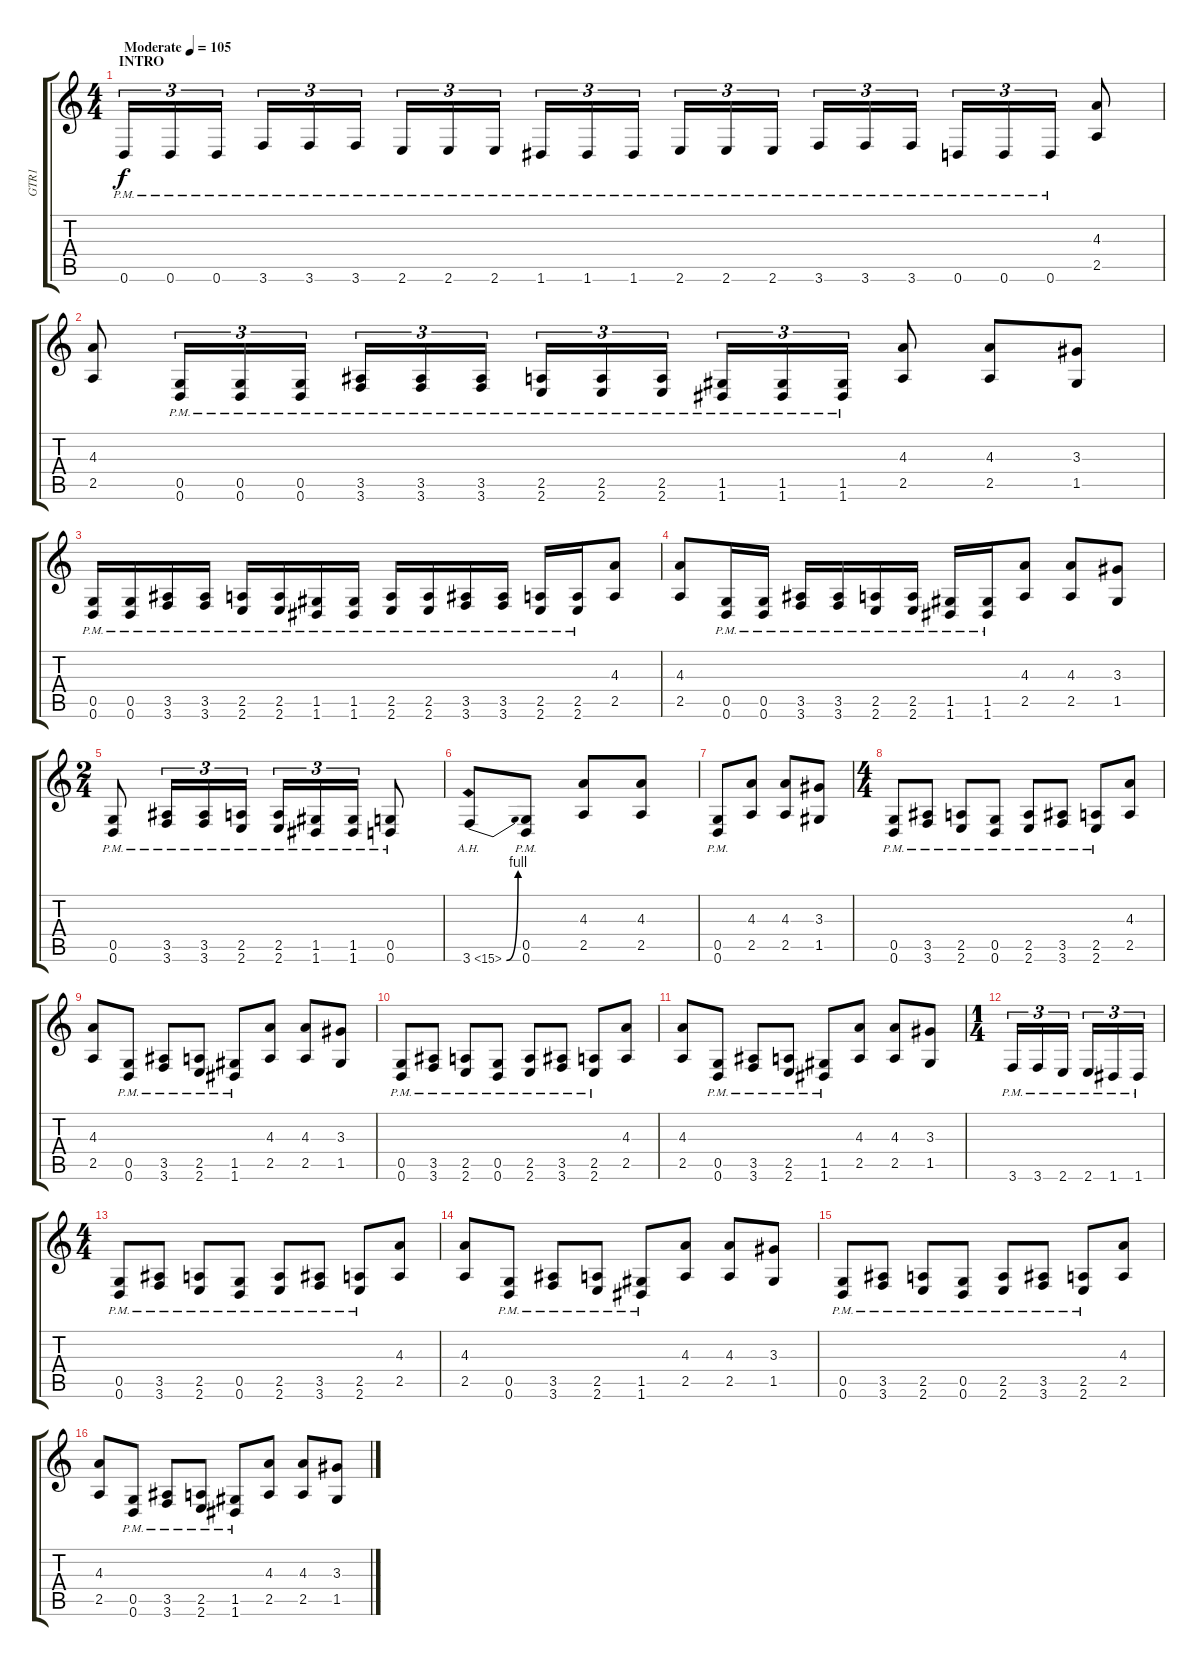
\track ("GTR1" "GTR1") {instrument distortionguitar}
\staff {score tabs}
\tuning (D4 A3 F3 C3 G2 D2) {hide}
\ts (4 4)
\section ("" "INTRO")
\tempo (105 "Moderate")
\clef g2
\ks c
0.6{pm}.16{tu (3 2) dy f instrument distortionguitar} 0.6{pm}.16{tu (3 2)} 0.6{pm}.16{tu (3 2) beam splitsecondary} 3.6{pm}.16{tu (3 2)} 3.6{pm}.16{tu (3 2)} 3.6{pm}.16{tu (3 2)} 2.6{pm}.16{tu (3 2)} 2.6{pm}.16{tu (3 2)} 2.6{pm}.16{tu (3 2) beam splitsecondary} 1.6{pm}.16{tu (3 2)} 1.6{pm}.16{tu (3 2)} 1.6{pm}.16{tu (3 2)} 2.6{pm}.16{tu (3 2)} 2.6{pm}.16{tu (3 2)} 2.6{pm}.16{tu (3 2) beam splitsecondary} 3.6{pm}.16{tu (3 2)} 3.6{pm}.16{tu (3 2)} 3.6{pm}.16{tu (3 2)} 0.6{pm}.16{tu (3 2)} 0.6{pm}.16{tu (3 2)} 0.6{pm}.16{tu (3 2)} (4.3 2.5).8 |
(4.3 2.5).8 (0.5{pm} 0.6{pm}).16{tu (3 2)} (0.5{pm} 0.6{pm}).16{tu (3 2)} (0.5{pm} 0.6{pm}).16{tu (3 2)} (3.5{pm} 3.6{pm}).16{tu (3 2)} (3.5{pm} 3.6{pm}).16{tu (3 2)} (3.5{pm} 3.6{pm}).16{tu (3 2) beam splitsecondary} (2.5{pm} 2.6{pm}).16{tu (3 2)} (2.5{pm} 2.6{pm}).16{tu (3 2)} (2.5{pm} 2.6{pm}).16{tu (3 2)} (1.5{pm} 1.6{pm}).16{tu (3 2)} (1.5{pm} 1.6{pm}).16{tu (3 2)} (1.5{pm} 1.6{pm}).16{tu (3 2)} (4.3 2.5).8 (4.3 2.5).8 (3.3 1.5).8 |
(0.5{pm} 0.6{pm}).16 (0.5{pm} 0.6{pm}).16 (3.5{pm} 3.6{pm}).16 (3.5{pm} 3.6{pm}).16 (2.5{pm} 2.6{pm}).16 (2.5{pm} 2.6{pm}).16 (1.5{pm} 1.6{pm}).16 (1.5{pm} 1.6{pm}).16 (2.5{pm} 2.6{pm}).16 (2.5{pm} 2.6{pm}).16 (3.5{pm} 3.6{pm}).16 (3.5{pm} 3.6{pm}).16 (2.5{pm} 2.6{pm}).16 (2.5{pm} 2.6{pm}).16 (4.3 2.5).8 |
(4.3 2.5).8 (0.5{pm} 0.6{pm}).16 (0.5{pm} 0.6{pm}).16 (3.5{pm} 3.6{pm}).16 (3.5{pm} 3.6{pm}).16 (2.5{pm} 2.6{pm}).16 (2.5{pm} 2.6{pm}).16 (1.5{pm} 1.6{pm}).16 (1.5{pm} 1.6{pm}).16 (4.3 2.5).8 (4.3 2.5).8 (3.3 1.5).8 |
\ts (2 4)
(0.5{pm} 0.6{pm}).8 (3.5{pm} 3.6{pm}).16{tu (3 2)} (3.5{pm} 3.6{pm}).16{tu (3 2)} (2.5{pm} 2.6{pm}).16{tu (3 2)} (2.5{pm} 2.6{pm}).16{tu (3 2)} (1.5{pm} 1.6{pm}).16{tu (3 2)} (1.5{pm} 1.6{pm}).16{tu (3 2)} (0.5{pm} 0.6{pm}).8 |
3.6{be (bend 0 0 60 4) ah 12}.8 (0.5{pm} 0.6{pm}).8 (4.3 2.5).8 (4.3 2.5).8 |
(0.5{pm} 0.6{pm}).8 (4.3 2.5).8 (4.3 2.5).8 (3.3 1.5).8 |
\ts (4 4)
(0.5{pm} 0.6{pm}).8 (3.5{pm} 3.6{pm}).8 (2.5{pm} 2.6{pm}).8 (0.5{pm} 0.6{pm}).8 (2.5{pm} 2.6{pm}).8 (3.5{pm} 3.6{pm}).8 (2.5{pm} 2.6{pm}).8 (4.3 2.5).8 |
(4.3 2.5).8 (0.5{pm} 0.6{pm}).8 (3.5{pm} 3.6{pm}).8 (2.5{pm} 2.6{pm}).8 (1.5{pm} 1.6{pm}).8 (4.3 2.5).8 (4.3 2.5).8 (3.3 1.5).8 |
(0.5{pm} 0.6{pm}).8 (3.5{pm} 3.6{pm}).8 (2.5{pm} 2.6{pm}).8 (0.5{pm} 0.6{pm}).8 (2.5{pm} 2.6{pm}).8 (3.5{pm} 3.6{pm}).8 (2.5{pm} 2.6{pm}).8 (4.3 2.5).8 |
(4.3 2.5).8 (0.5{pm} 0.6{pm}).8 (3.5{pm} 3.6{pm}).8 (2.5{pm} 2.6{pm}).8 (1.5{pm} 1.6{pm}).8 (4.3 2.5).8 (4.3 2.5).8 (3.3 1.5).8 |
\ts (1 4)
3.6{pm}.16{tu (3 2)} 3.6{pm}.16{tu (3 2)} 2.6{pm}.16{tu (3 2) beam splitsecondary} 2.6{pm}.16{tu (3 2)} 1.6{pm}.16{tu (3 2)} 1.6{pm}.16{tu (3 2)} |
\ts (4 4)
(0.5{pm} 0.6{pm}).8 (3.5{pm} 3.6{pm}).8 (2.5{pm} 2.6{pm}).8 (0.5{pm} 0.6{pm}).8 (2.5{pm} 2.6{pm}).8 (3.5{pm} 3.6{pm}).8 (2.5{pm} 2.6{pm}).8 (4.3 2.5).8 |
(4.3 2.5).8 (0.5{pm} 0.6{pm}).8 (3.5{pm} 3.6{pm}).8 (2.5{pm} 2.6{pm}).8 (1.5{pm} 1.6{pm}).8 (4.3 2.5).8 (4.3 2.5).8 (3.3 1.5).8 |
(0.5{pm} 0.6{pm}).8 (3.5{pm} 3.6{pm}).8 (2.5{pm} 2.6{pm}).8 (0.5{pm} 0.6{pm}).8 (2.5{pm} 2.6{pm}).8 (3.5{pm} 3.6{pm}).8 (2.5{pm} 2.6{pm}).8 (4.3 2.5).8 |
(4.3 2.5).8 (0.5{pm} 0.6{pm}).8 (3.5{pm} 3.6{pm}).8 (2.5{pm} 2.6{pm}).8 (1.5{pm} 1.6{pm}).8 (4.3 2.5).8 (4.3 2.5).8 (3.3 1.5).8
